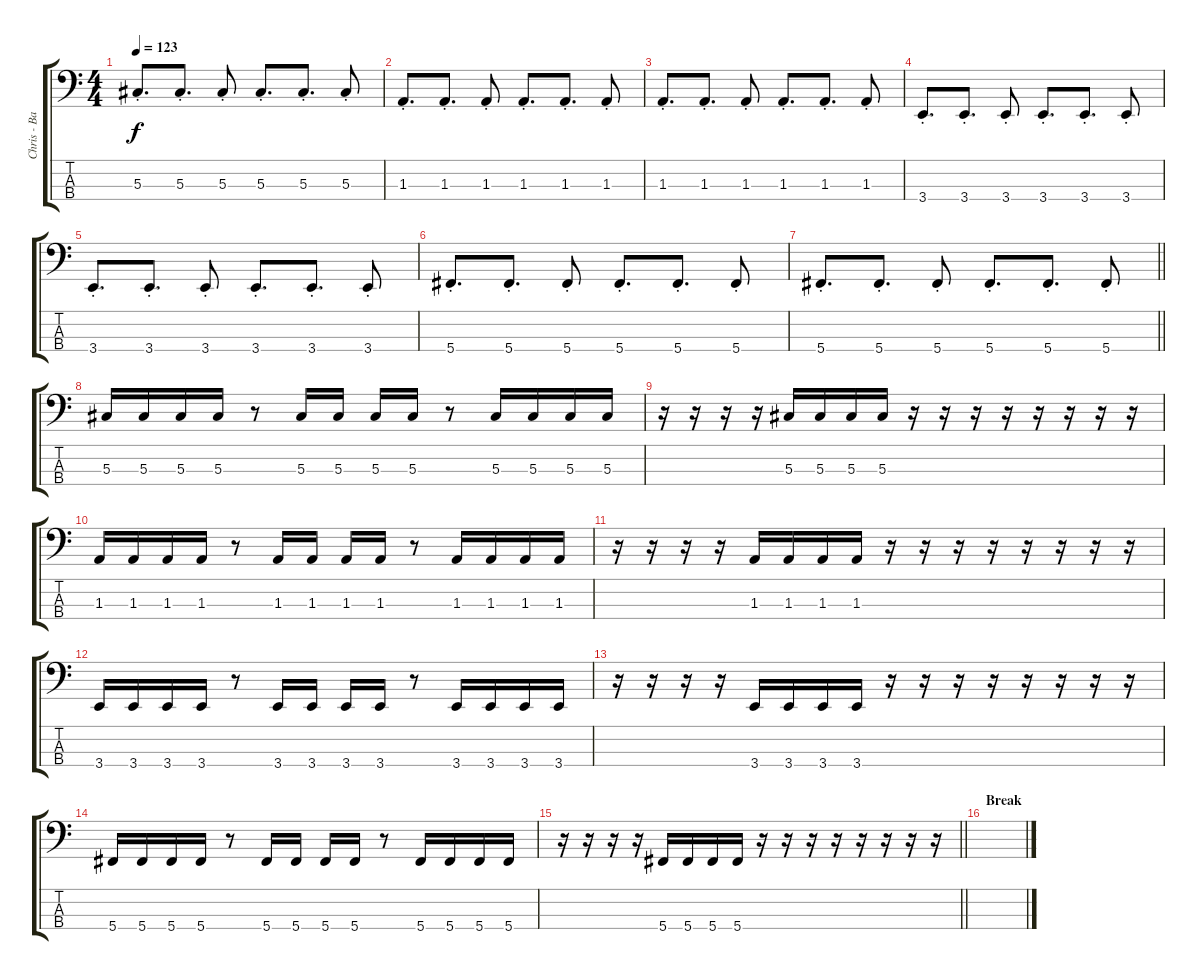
\track ("Chris - Bass" "Chris - Ba") {instrument electricbasspick}
\staff {score tabs}
\tuning (Gb2 Db2 Ab1 Db1) {hide}
\ts (4 4)
\tempo 123
\clef f4
\ks c
5.3{st}.8{d dy f} 5.3{st}.8{d} 5.3{st}.8 5.3{st}.8{d} 5.3{st}.8{d} 5.3{st}.8 |
1.3{st}.8{d} 1.3{st}.8{d} 1.3{st}.8 1.3{st}.8{d} 1.3{st}.8{d} 1.3{st}.8 |
1.3{st}.8{d} 1.3{st}.8{d} 1.3{st}.8 1.3{st}.8{d} 1.3{st}.8{d} 1.3{st}.8 |
3.4{st}.8{d} 3.4{st}.8{d} 3.4{st}.8 3.4{st}.8{d} 3.4{st}.8{d} 3.4{st}.8 |
3.4{st}.8{d} 3.4{st}.8{d} 3.4{st}.8 3.4{st}.8{d} 3.4{st}.8{d} 3.4{st}.8 |
5.4{st}.8{d} 5.4{st}.8{d} 5.4{st}.8 5.4{st}.8{d} 5.4{st}.8{d} 5.4{st}.8 |
\barLineRight lightlight
5.4{st}.8{d} 5.4{st}.8{d} 5.4{st}.8 5.4{st}.8{d} 5.4{st}.8{d} 5.4{st}.8 |
5.3.16 5.3.16 5.3.16 5.3.16 r.8 5.3.16 5.3.16 5.3.16 5.3.16 r.8 5.3.16 5.3.16 5.3.16 5.3.16 |
r.16 r.16 r.16 r.16 5.3.16 5.3.16 5.3.16 5.3.16 r.16 r.16 r.16 r.16 r.16 r.16 r.16 r.16 |
1.3.16 1.3.16 1.3.16 1.3.16 r.8 1.3.16 1.3.16 1.3.16 1.3.16 r.8 1.3.16 1.3.16 1.3.16 1.3.16 |
r.16 r.16 r.16 r.16 1.3.16 1.3.16 1.3.16 1.3.16 r.16 r.16 r.16 r.16 r.16 r.16 r.16 r.16 |
3.4.16 3.4.16 3.4.16 3.4.16 r.8 3.4.16 3.4.16 3.4.16 3.4.16 r.8 3.4.16 3.4.16 3.4.16 3.4.16 |
r.16 r.16 r.16 r.16 3.4.16 3.4.16 3.4.16 3.4.16 r.16 r.16 r.16 r.16 r.16 r.16 r.16 r.16 |
5.4.16 5.4.16 5.4.16 5.4.16 r.8 5.4.16 5.4.16 5.4.16 5.4.16 r.8 5.4.16 5.4.16 5.4.16 5.4.16 |
\barLineRight lightlight
r.16 r.16 r.16 r.16 5.4.16 5.4.16 5.4.16 5.4.16 r.16 r.16 r.16 r.16 r.16 r.16 r.16 r.16 |
\section ("" "Break")
